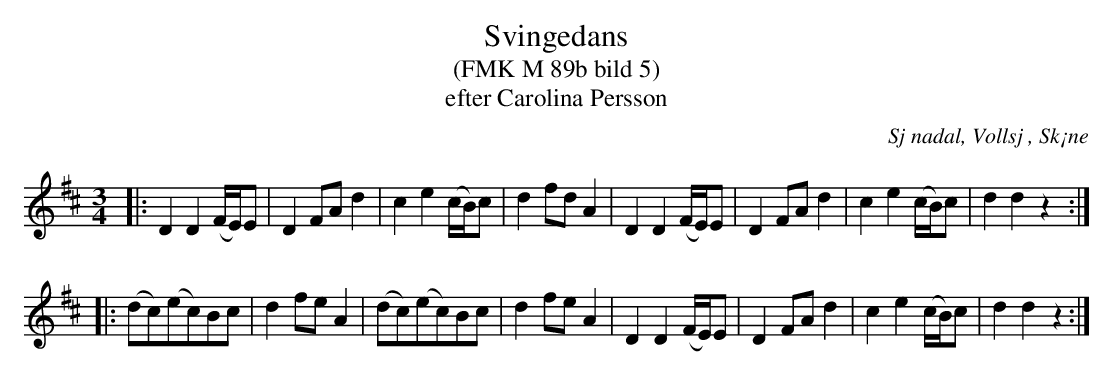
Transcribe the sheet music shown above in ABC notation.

X:1
T:Svingedans
T:(FMK M 89b bild 5)
T:efter Carolina Persson
O:Sj nadal, Vollsj , Sk¡ne
M:3/4
L:1/8
Q:108
K:D
|: D2 D2 (F/E/)E | D2 FA d2 | c2 e2 (c/B/)c | d2 fd A2 | D2 D2 (F/E/)E | D2 FA d2 | c2 e2 (c/B/)c | d2 d2 z2 :|
|: (dc)(ec)Bc | d2 fe A2 | (dc)(ec)Bc | d2 fe A2 | D2 D2 (F/E/)E | D2 FA d2 | c2 e2 (c/B/)c | d2 d2 z2 :|
